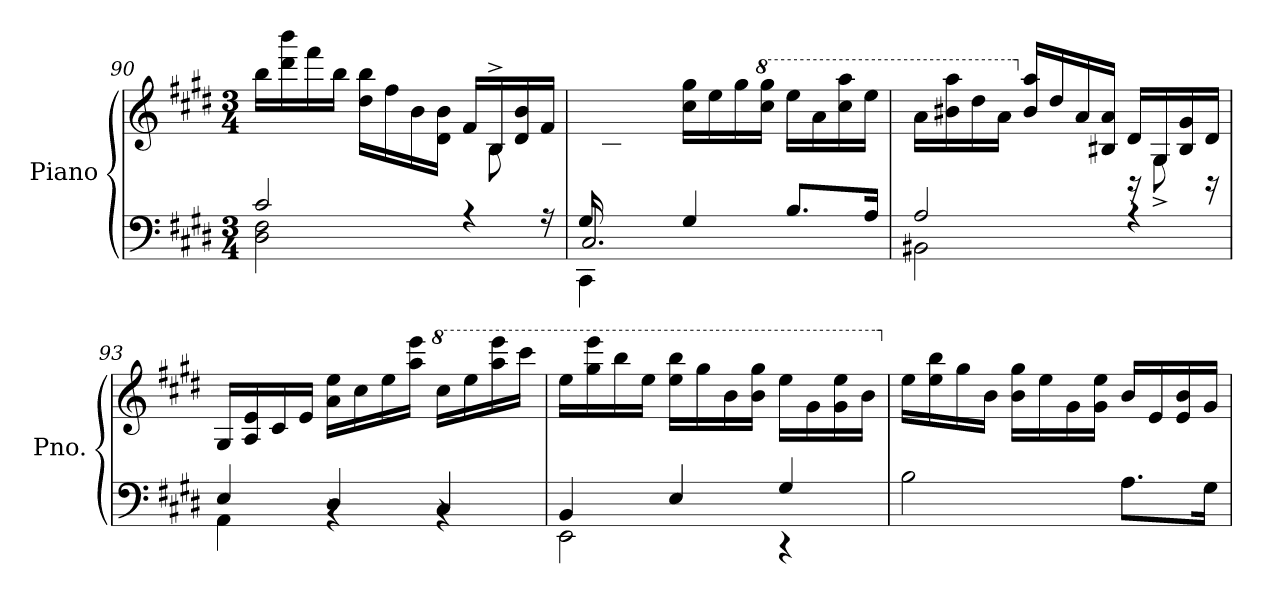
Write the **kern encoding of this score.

**kern	**kern
*part1	*part1
*staff2	*staff1
*I"Piano	*
*I'Pno.	*
*clefF4	*clefG2
*k[f#c#g#d#]	*k[f#c#g#d#]
*M3/4	*M3/4
=90	=90
*^	*^
2c#/	2D#\ 2F#\	16bb\LL	16ryy
*	*	*v	*v
.	.	16ddd#\ 16bbb\
.	.	16fff#\
.	.	16bb\JJ
.	.	16dd#\ 16bb\LL
.	.	16ff#\
.	.	16b\
.	.	16d#\ 16b\JJ
16reyy	4rA	16f#/LL
*	*	*^
8ryy	.	16B^/	8B\
.	.	16d#/ 16b/	.
16rA	.	16f#/JJ	16ryy
*	*	*v	*v
=91	=91	=91
*	*^	*
(>16G#/LL	2.C#/	4CC#\	16ryy
2ryy	.	.	16c#\ 16g#\
.	.	.	16e\
.	.	.	16g#\JJ
.	.	4G#/	16cc#\ 16gg#\LL
.	.	.	16ee\
.	.	.	16gg#\
*	*	*	*8va
.	.	.	16ccc#\ 16ggg#\JJ
.	.	8.B/L	16eee\LL
8.ryy	.	.	16aa\
.	.	.	16ccc#\ 16aaa\
.	.	16A/Jk	16eee\JJ
*	*v	*v	*
=92	=92	=92
*	*	*^
2A/	2BB#X\	16aa\LL	16ryy
*	*	*v	*v
.	.	16bb#X\ 16aaa\
.	.	16ddd#\
.	.	16aa\JJ
*	*	*X8va
.	.	16b#/ 16aa/LL
.	.	16dd#/
.	.	16a/
.	.	16B#X/ 16a/JJ
16rg	4rA	16d#/LL
*	*	*^
8ryy	.	16G#/	8G#^\
.	.	16B#/ 16g#/	.
16rg	.	16d#/JJ)	16ryy
*	*	*v	*v
!!LO:PB:g=z
=93	=93	=93
4E/	4AA\	16G#/LL
.	.	16A/ 16e/
.	.	16c#/
.	.	16e/JJ
4D#/	4rBB	16a\ 16ee\LL
.	.	16cc#\
.	.	16ee\
.	.	16aa\ 16eee\JJ
*	*	*8va
4C#/	4rBB	16ccc#\LL
.	.	16eee\
.	.	16aaa\ 16eeee\
.	.	16cccc#\JJ
=94	=94	=94
4BB/	2EE\	16eee\LL
.	.	16ggg#\ 16eeee\
.	.	16bbb\
.	.	16eee\JJ
4E/	.	16eee\ 16bbb\LL
.	.	16ggg#\
.	.	16bb\
.	.	16bb\ 16ggg#\JJ
4G#/	4r	16eee\LL
.	.	16gg#\
.	.	16gg#\ 16eee\
.	.	16bb\JJ
*v	*v	*
=95	=95
*	*X8va
2B\	16ee\LL
.	16ee\ 16bb\
.	16gg#\
.	16b\JJ
.	16b\ 16gg#\LL
.	16ee\
.	16g#\
.	16g#\ 16ee\JJ
8.A\L	16b/LL
.	16e/
.	16e/ 16b/
16G#\Jk	16g#/JJ
=	=
*-	*-
